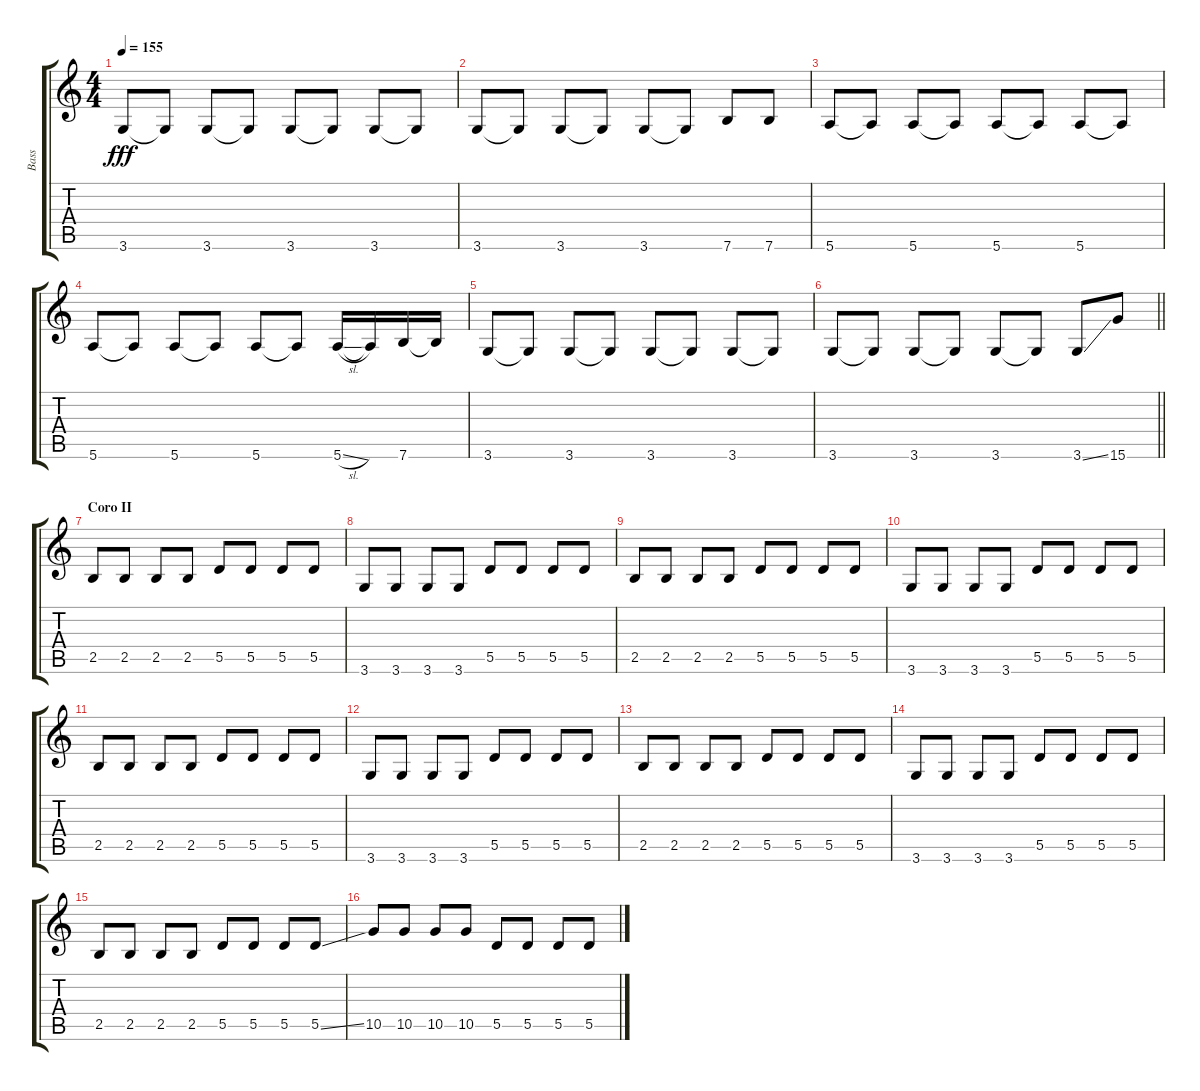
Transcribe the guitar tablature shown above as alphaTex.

\track ("Bass" "Bass") {instrument electricbasspick}
\staff {score tabs}
\tuning (E4 B3 G3 D3 A2 E2) {hide}
\ts (4 4)
\tempo 155
\clef g2
\ks c
3.6.8{dy fff} 3.6{t}.8 3.6.8 3.6{t}.8 3.6.8 3.6{t}.8 3.6.8 3.6{t}.8 |
3.6.8 3.6{t}.8 3.6.8 3.6{t}.8 3.6.8 3.6{t}.8 7.6.8 7.6.8 |
5.6.8 5.6{t}.8 5.6.8 5.6{t}.8 5.6.8 5.6{t}.8 5.6.8 5.6{t}.8 |
5.6.8 5.6{t}.8 5.6.8 5.6{t}.8 5.6.8 5.6{t}.8 5.6{sl}.16 5.6{t}.16 7.6.16 7.6{t}.16 |
3.6.8 3.6{t}.8 3.6.8 3.6{t}.8 3.6.8 3.6{t}.8 3.6.8 3.6{t}.8 |
\barLineRight lightlight
3.6.8 3.6{t}.8 3.6.8 3.6{t}.8 3.6.8 3.6{t}.8 3.6{ss}.8 15.6.8 |
\section ("" "Coro II")
2.5.8 2.5.8 2.5.8 2.5.8 5.5.8 5.5.8 5.5.8 5.5.8 |
3.6.8 3.6.8 3.6.8 3.6.8 5.5.8 5.5.8 5.5.8 5.5.8 |
2.5.8 2.5.8 2.5.8 2.5.8 5.5.8 5.5.8 5.5.8 5.5.8 |
3.6.8 3.6.8 3.6.8 3.6.8 5.5.8 5.5.8 5.5.8 5.5.8 |
2.5.8 2.5.8 2.5.8 2.5.8 5.5.8 5.5.8 5.5.8 5.5.8 |
3.6.8 3.6.8 3.6.8 3.6.8 5.5.8 5.5.8 5.5.8 5.5.8 |
2.5.8 2.5.8 2.5.8 2.5.8 5.5.8 5.5.8 5.5.8 5.5.8 |
3.6.8 3.6.8 3.6.8 3.6.8 5.5.8 5.5.8 5.5.8 5.5.8 |
2.5.8 2.5.8 2.5.8 2.5.8 5.5.8 5.5.8 5.5.8 5.5{ss}.8 |
10.5.8 10.5.8 10.5.8 10.5.8 5.5.8 5.5.8 5.5.8 5.5.8
